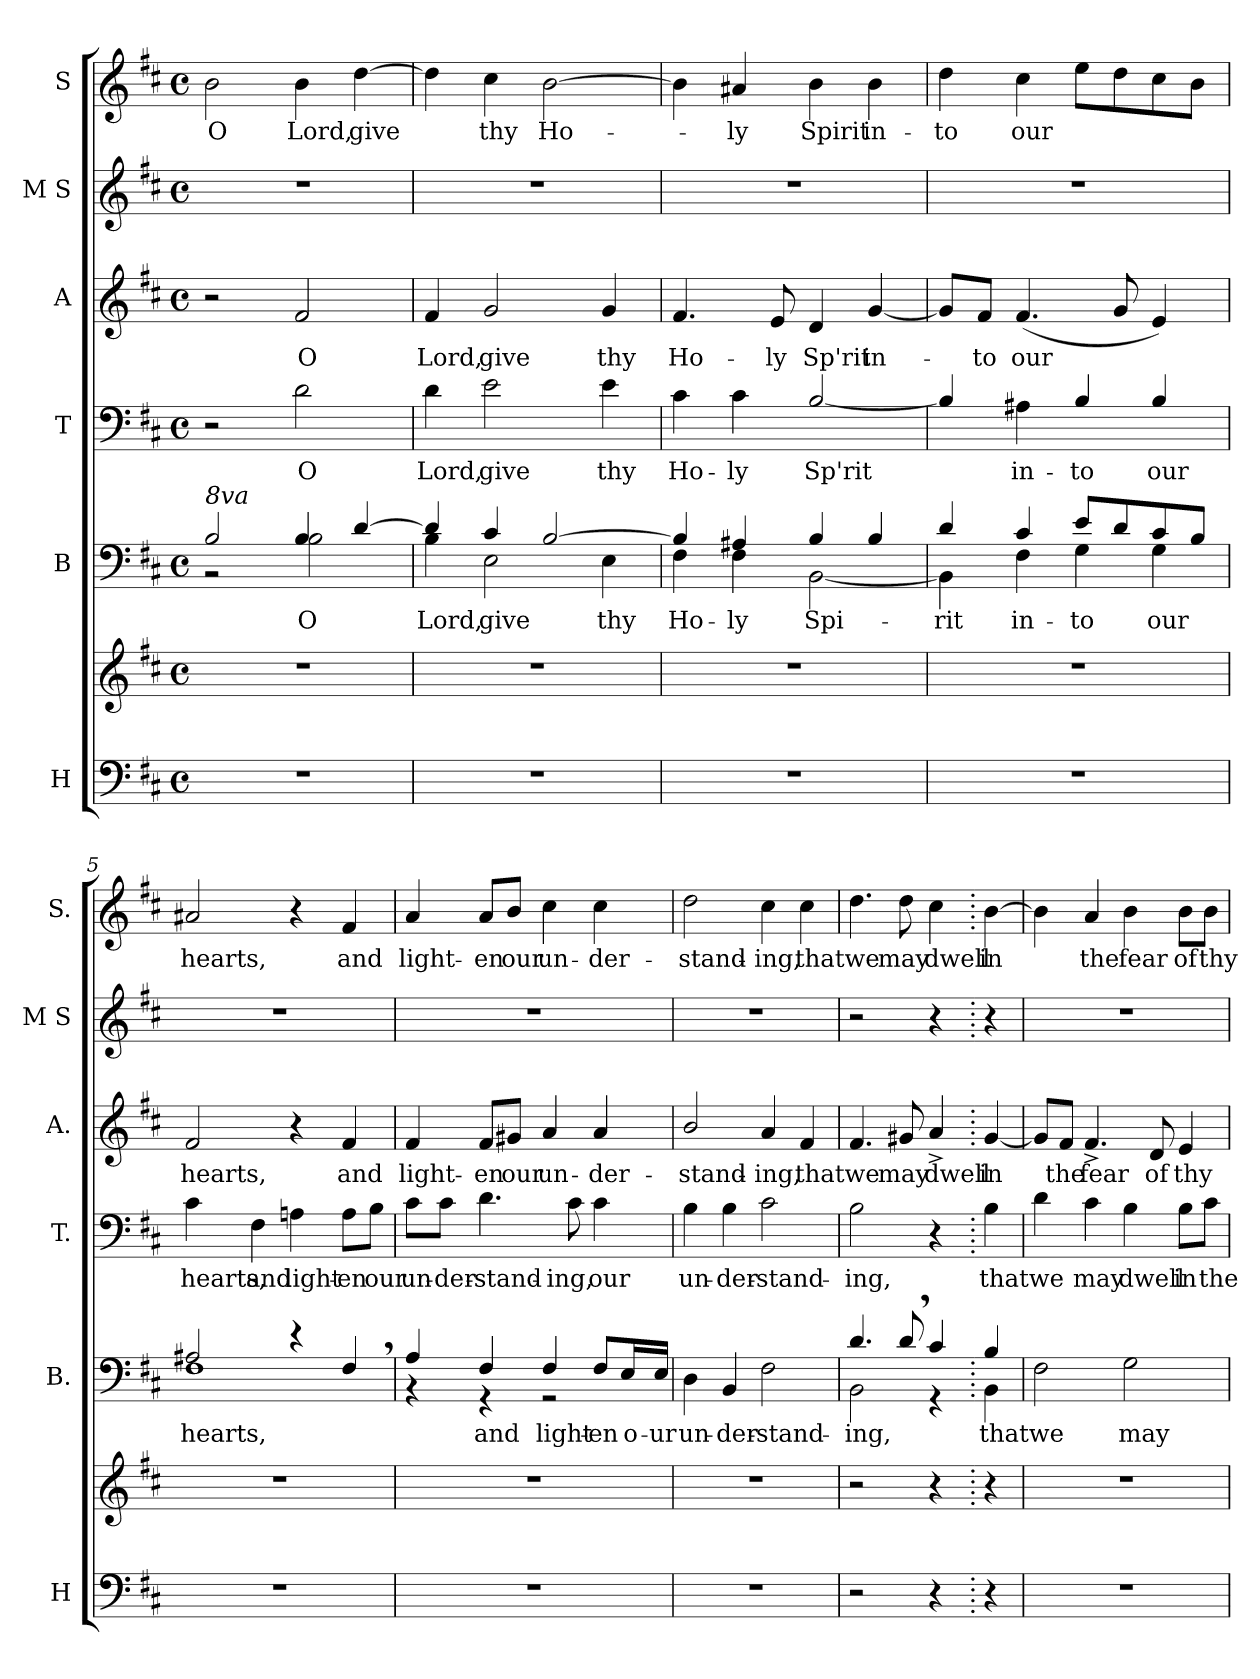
**kern	**kern	**kern	**text	**kern	**text	**kern	**text	**kern	**kern	**text
*part6	*part6	*part5	*part5	*part4	*part4	*part3	*part3	*part2	*part1	*part1
*staff7	*staff6	*staff5	*staff5	*staff4	*staff4	*staff3	*staff3	*staff2	*staff1	*staff1
*I"H	*	*I"B	*	*I"T	*	*I"A	*	*I"M S	*I"S	*
*I'H	*	*I'B.	*	*I'T.	*	*I'A.	*	*I'M S	*I'S.	*
*clefF4	*clefG2	*clefF4	*	*clefF4	*	*clefG2	*	*clefG2	*clefG2	*
*k[f#c#]	*k[f#c#]	*k[f#c#]	*	*k[f#c#]	*	*k[f#c#]	*	*k[f#c#]	*k[f#c#]	*
*M4/4	*M4/4	*M4/4	*	*M4/4	*	*M4/4	*	*M4/4	*M4/4	*
*met(c)	*met(c)	*met(c)	*	*met(c)	*	*met(c)	*	*met(c)	*met(c)	*
*MM84	*MM84	*MM84	*	*MM84	*	*MM84	*	*MM84	*MM84	*
=1	=1	=1	=1	=1	=1	=1	=1	=1	=1	=1
*	*	*^	*	*	*	*	*	*	*	*
!	!	!LO:TX:a:i:t=8va	!	!	!	!	!	!	!	!	!
!	!	!	!	!	!	!	!	!	!	!	!LO:LY:b
1r	1r	2B!/	2r	.	2r	.	2r	.	1r	2b\	O
!	!	!	!	!LO:LY:b	!	!LO:LY:b	!	!LO:LY:b	!	!	!LO:LY:b
.	.	4B!/	2B\	O	2d\	O	2f#/	O	.	4b\	Lord,
!	!	!	!	!	!	!	!	!	!	!	!LO:LY:b
.	.	[4d!/	.	.	.	.	.	.	.	[4dd\	give
=2	=2	=2	=2	=2	=2	=2	=2	=2	=2	=2	=2
!	!	!	!	!LO:LY:b	!	!LO:LY:b	!	!LO:LY:b	!	!	!
1r	1r	4d!/]	4B\	Lord,	4d\	Lord,	4f#/	Lord,	1r	4dd\]	.
!	!	!	!	!LO:LY:b	!	!LO:LY:b	!	!LO:LY:b	!	!	!LO:LY:b
.	.	4c#!/	2E\	give	2e\	give	2g/	give	.	4cc#\	thy
!	!	!	!	!	!	!	!	!	!	!	!LO:LY:b
.	.	[2B!/	.	.	.	.	.	.	.	[2b\	Ho-
!	!	!	!	!LO:LY:b	!	!LO:LY:b	!	!LO:LY:b	!	!	!
.	.	.	4E\	thy	4e\	thy	4g/	thy	.	.	.
=3	=3	=3	=3	=3	=3	=3	=3	=3	=3	=3	=3
!	!	!	!	!LO:LY:b	!	!LO:LY:b	!	!LO:LY:b	!	!	!
1r	1r	4B!/]	4F#\	Ho-	4c#\	Ho-	4.f#/	Ho-	1r	4b\]	.
!	!	!	!	!LO:LY:b	!	!LO:LY:b	!	!	!	!	!LO:LY:b
.	.	4A#X!/	4F#\	-ly	4c#\	-ly	.	.	.	4a#X/	-ly
!	!	!	!	!	!	!	!	!LO:LY:b	!	!	!
.	.	.	.	.	.	.	8e/	-ly	.	.	.
!	!	!	!	!LO:LY:b	!	!LO:LY:b	!	!LO:LY:b	!	!	!LO:LY:b
.	.	4B!/	[2BB\	Spi-	[2B/	Sp'rit	4d/	Sp'rit	.	4b\	Spirit
!	!	!	!	!	!	!	!	!LO:LY:b	!	!	!LO:LY:b
.	.	4B!/	.	.	.	.	[4g/	in-	.	4b\	in-
=4	=4	=4	=4	=4	=4	=4	=4	=4	=4	=4	=4
!	!	!	!	!LO:LY:b	!	!	!	!	!	!	!LO:LY:b
1r	1r	4d!/	4BB\]	-rit	4B/]	.	8g/L]	.	1r	4dd\	-to
!	!	!	!	!	!	!	!	!LO:LY:b	!	!	!
.	.	.	.	.	.	.	8f#/J	to	.	.	.
!	!	!	!	!LO:LY:b	!	!LO:LY:b	!	!LO:LY:b	!	!	!LO:LY:b
.	.	4c#!/	4F#\	in-	4A#X\	in-	(4.f#/	our	.	4cc#\	our
!	!	!	!	!LO:LY:b	!	!LO:LY:b	!	!	!	!	!
.	.	8e!/L	4G\	-to	4B/	-to	.	.	.	8ee\L	.
.	.	8d!/	.	.	.	.	8g/	.	.	8dd\	.
!	!	!	!	!LO:LY:b	!	!LO:LY:b	!	!	!	!	!
.	.	8c#!/	4G\	our	4B/	our	4e/)	.	.	8cc#\	.
.	.	8B!/J	.	.	.	.	.	.	.	8b\J	.
!!LO:PB:g=z
=5	=5	=5	=5	=5	=5	=5	=5	=5	=5	=5	=5
!	!	!	!	!LO:LY:b	!	!LO:LY:b	!	!LO:LY:b	!	!	!LO:LY:b
1r	1r	2A#X!/	1F#	hearts,	4c#\	hearts,	2f#/	hearts,	1r	2a#X/	hearts,
!	!	!	!	!	!	!LO:LY:b	!	!	!	!	!
.	.	.	.	.	4F#\	and	.	.	.	.	.
!	!	!	!	!	!	!LO:LY:b	!	!	!	!	!
.	.	4r	.	.	4An\	light-	4r	.	.	4r	.
!	!	!	!	!	!	!LO:LY:b	!	!LO:LY:b	!	!	!LO:LY:b
.	.	4F#,!/	.	.	8A\L	-en	4f#/	and	.	4f#/	and
!	!	!	!	!	!	!LO:LY:b	!	!	!	!	!
.	.	.	.	.	8B\J	our	.	.	.	.	.
!!LO:PB:g=z
=6	=6	=6	=6	=6	=6	=6	=6	=6	=6	=6	=6
!	!	!	!	!	!	!LO:LY:b	!	!LO:LY:b	!	!	!LO:LY:b
1r	1r	4A!/	4r	.	8c#\L	un-	4f#/	light-	1r	4a/	light-
!	!	!	!	!	!	!LO:LY:b	!	!	!	!	!
.	.	.	.	.	8c#\J	-der-	.	.	.	.	.
!	!	!	!	!LO:LY:b	!	!LO:LY:b	!	!LO:LY:b	!	!	!LO:LY:b
.	.	4F#/	4r	and	4.d\	-stand-	8f#/L	-en	.	8a/L	-en
!	!	!	!	!	!	!	!	!LO:LY:b	!	!	!LO:LY:b
.	.	.	.	.	.	.	8g#X/J	our	.	8b/J	our
!	!	!	!	!LO:LY:b	!	!	!	!LO:LY:b	!	!	!LO:LY:b
.	.	4F#/	2r	light-	.	.	4a/	un-	.	4cc#\	un-
!	!	!	!	!	!	!LO:LY:b	!	!	!	!	!
.	.	.	.	.	8c#\	-ing,	.	.	.	.	.
!	!	!	!	!LO:LY:b	!	!LO:LY:b	!	!LO:LY:b	!	!	!LO:LY:b
.	.	8F#/L	.	-en	4c#\	our	4a/	-der-	.	4cc#\	-der-
!	!	!	!	!LO:LY:b	!	!	!	!	!	!	!
.	.	16E/L	.	o-	.	.	.	.	.	.	.
!	!	!	!	!LO:LY:b	!	!	!	!	!	!	!
.	.	16E/JJ	.	-ur	.	.	.	.	.	.	.
*	*	*v	*v	*	*	*	*	*	*	*	*
=7	=7	=7	=7	=7	=7	=7	=7	=7	=7	=7
!	!	!	!LO:LY:b	!	!LO:LY:b	!	!LO:LY:b	!	!	!LO:LY:b
1r	1r	4D\	un-	4B\	un-	2b/	-stand-	1r	2dd\	-stand-
!	!	!	!LO:LY:b	!	!LO:LY:b	!	!	!	!	!
.	.	4BB/	-der-	4B\	-der-	.	.	.	.	.
!	!	!	!LO:LY:b	!	!LO:LY:b	!	!LO:LY:b	!	!	!LO:LY:b
.	.	2F#\	-stand-	2c#\	-stand-	4a/	-ing,	.	4cc#\	-ing,
!	!	!	!	!	!	!	!LO:LY:b	!	!	!LO:LY:b
.	.	.	.	.	.	4f#/	that	.	4cc#\	that
=7X1	=7X1	=7X1	=7X1	=7X1	=7X1	=7X1	=7X1	=7X1	=7X1	=7X1
*	*	*^	*	*	*	*	*	*	*	*
!	!	!	!	!LO:LY:b	!	!LO:LY:b	!	!LO:LY:b	!	!	!LO:LY:b
2r	2r	4.d!/	2BB\	-ing,	2B\	-ing,	4.f#/	we	2r	4.dd\	we
!	!	!	!	!	!	!	!	!LO:LY:b	!	!	!LO:LY:b
.	.	8d,!/	.	.	.	.	8g#X/	may	.	8dd\	may
!	!	!	!	!	!	!	!	!LO:LY:b	!	!	!LO:LY:b
4r	4r	4c#!/	4r	.	4r	.	4a^/	dwell	4r	4cc#\	dwell
=8.	=8.	=8.	=8.	=8.	=8.	=8.	=8.	=8.	=8.	=8.	=8.
!	!	!	!	!LO:LY:b	!	!LO:LY:b	!	!LO:LY:b	!	!	!LO:LY:b
4r	4r	4B!/	4BB\	that	4B\	that	[4g/	in	4r	[4b\	in
!!LO:PB:g=z
=9	=9	=9	=9	=9	=9	=9	=9	=9	=9	=9	=9
!	!	!	!	!LO:LY:b	!	!LO:LY:b	!	!	!	!	!
*	*	*v	*v	*	*	*	*	*	*	*	*
1r	1r	2F#\	we	4d\	we	8g/L]	.	1r	4b\]	.
!	!	!	!	!	!	!	!LO:LY:b	!	!	!
.	.	.	.	.	.	8f#/J	the	.	.	.
!	!	!	!	!	!LO:LY:b	!	!LO:LY:b	!	!	!LO:LY:b
.	.	.	.	4c#\	may	4.f#^/	fear	.	4a/	the
!	!	!	!LO:LY:b	!	!LO:LY:b	!	!	!	!	!LO:LY:b
.	.	2G\	may	4B\	dwell	.	.	.	4b\	fear
!	!	!	!	!	!	!	!LO:LY:b	!	!	!
.	.	.	.	.	.	8d/	of	.	.	.
!	!	!	!	!	!LO:LY:b	!	!LO:LY:b	!	!	!LO:LY:b
.	.	.	.	8B\L	in	4e/	thy	.	8b\L	of
!	!	!	!	!	!LO:LY:b	!	!	!	!	!LO:LY:b
.	.	.	.	8c#\J	the	.	.	.	8b\J	thy
=	=	=	=	=	=	=	=	=	=	=
*-	*-	*-	*-	*-	*-	*-	*-	*-	*-	*-
